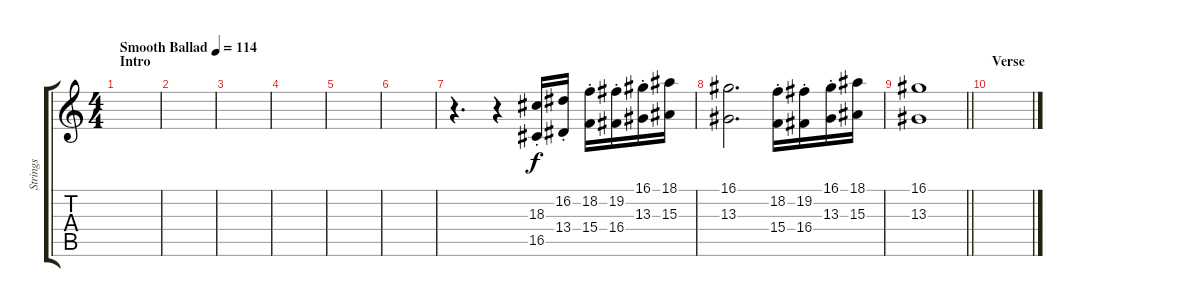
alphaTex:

\track ("Strings" "Strings") {instrument stringensemble1}
\staff {score tabs}
\tuning (E4 B3 G3 D3 A2 E2) {hide}
\ts (4 4)
\section ("" "Intro")
\tempo (114 "Smooth Ballad")
\clef g2
\ks c
|
|
|
|
|
|
r.4{d} r.4 (18.3{st} 16.5{st}).16 (16.2{st} 13.4{st}).16 (18.2{st} 15.4{st}).16 (19.2{st} 16.4{st}).16 (16.1{st} 13.3{st}).16 (18.1 15.3).16 |
(16.1 13.3).2{d} (18.2{st} 15.4{st}).16 (19.2{st} 16.4{st}).16 (16.1{st} 13.3{st}).16 (18.1 15.3).16 |
\barLineRight lightlight
(16.1 13.3).1 |
\section ("" "Verse")
